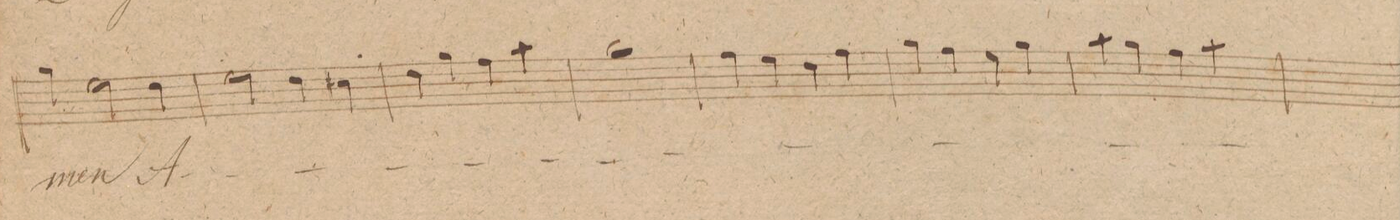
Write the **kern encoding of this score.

**kern	**text	**dynam
*I"Alto.	*	*
*clefC3	*	*
*k[f#c#g#]	*	*
*met(c|)	*	*
*M2/2	*	*
4a\	-men	.
2f#\	.	.
4e\	A-	.
=210	=210	=210
2f#\	.	.
4e\	.	.
4d#X\	.	.
=211	=211	=211
4e\	.	.
4a\	.	.
4g#\	.	.
4b\	.	.
=212	=212	=212
1a	.	.
=213	=213	=213
4g#\	.	.
4f#\	.	.
4e\	.	.
4g#\	.	.
=214	=214	=214
4a\	.	.
4g#\	.	.
4f#\	.	.
4a\	.	.
=215	=215	=215
4b\	.	.
4a\	.	.
4g#\	.	.
4b\	.	.
=216	=216	=216
*-	*-	*-
